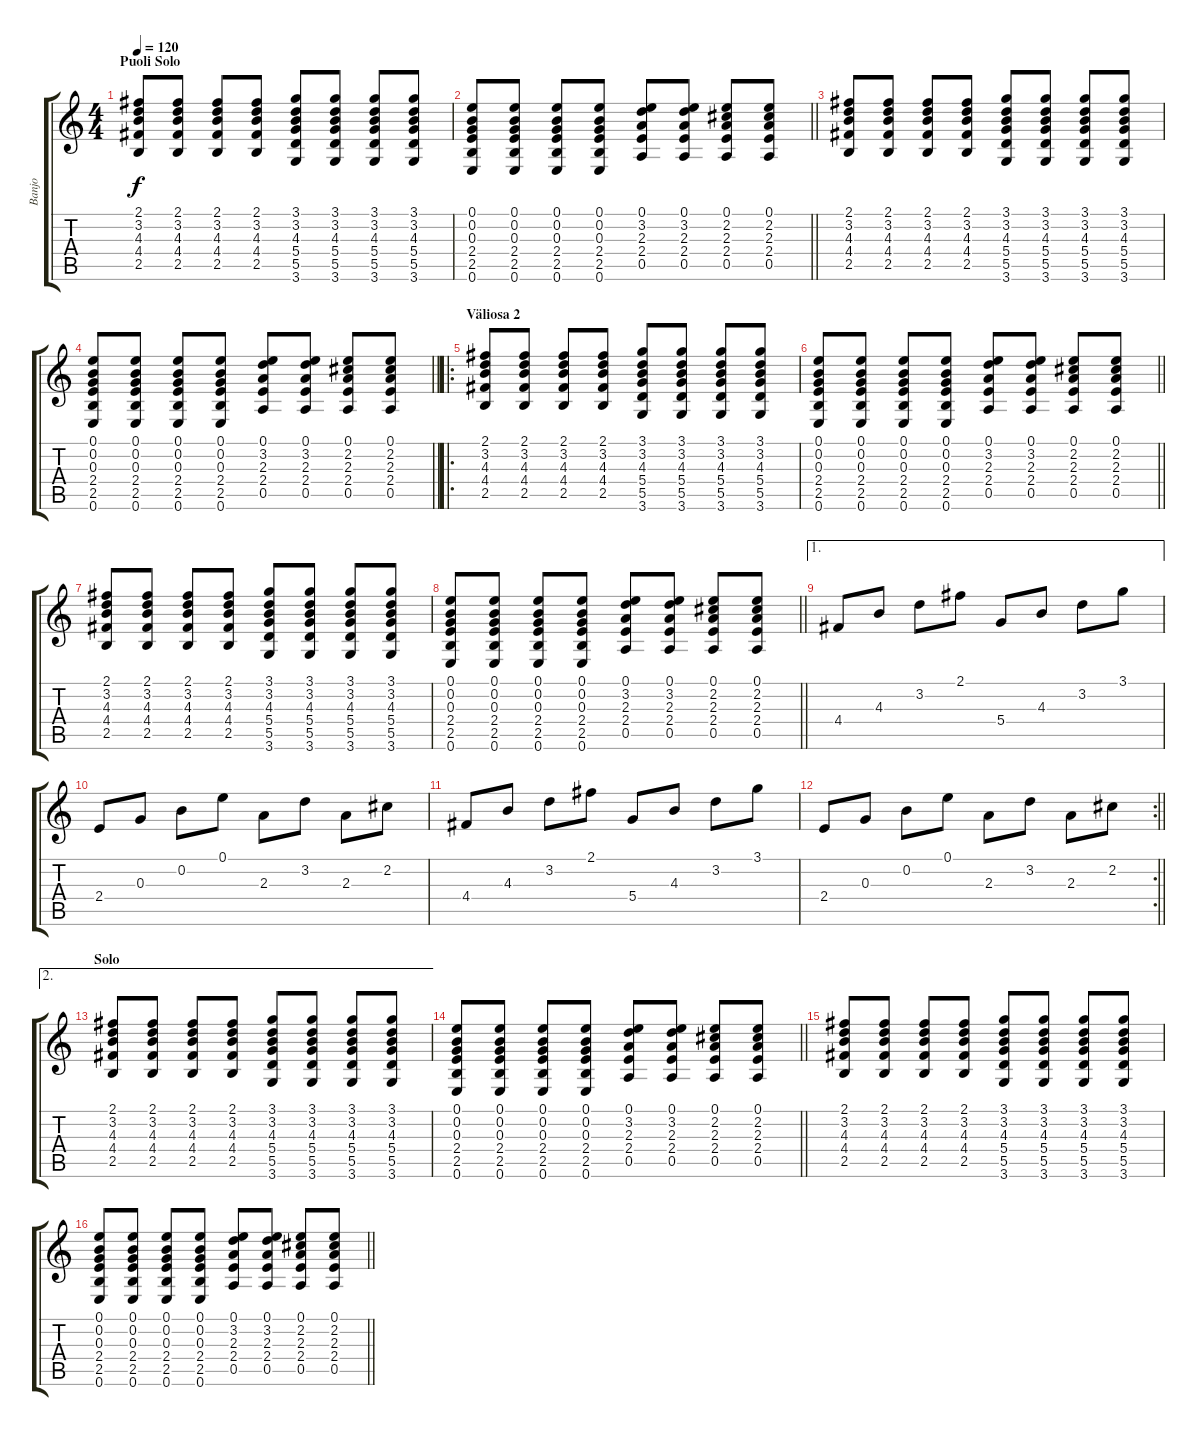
\track ("Banjo" "Banjo") {instrument banjo}
\staff {score tabs}
\tuning (E4 B3 G3 D3 A2 E2) {hide}
\displaytranspose 12
\ts (4 4)
\section ("" "Puoli Solo")
\tempo 120
\clef g2
\ks c
(2.1 3.2 4.3 4.4 2.5).8{dy f} (2.1 3.2 4.3 4.4 2.5).8 (2.1 3.2 4.3 4.4 2.5).8 (2.1 3.2 4.3 4.4 2.5).8 (3.1 3.2 4.3 5.4 5.5 3.6).8 (3.1 3.2 4.3 5.4 5.5 3.6).8 (3.1 3.2 4.3 5.4 5.5 3.6).8 (3.1 3.2 4.3 5.4 5.5 3.6).8 |
\barLineRight lightlight
(0.1 0.2 0.3 2.4 2.5 0.6).8 (0.1 0.2 0.3 2.4 2.5 0.6).8 (0.1 0.2 0.3 2.4 2.5 0.6).8 (0.1 0.2 0.3 2.4 2.5 0.6).8 (0.1 3.2 2.3 2.4 0.5).8 (0.1 3.2 2.3 2.4 0.5).8 (0.1 2.2 2.3 2.4 0.5).8 (0.1 2.2 2.3 2.4 0.5).8 |
(2.1 3.2 4.3 4.4 2.5).8 (2.1 3.2 4.3 4.4 2.5).8 (2.1 3.2 4.3 4.4 2.5).8 (2.1 3.2 4.3 4.4 2.5).8 (3.1 3.2 4.3 5.4 5.5 3.6).8 (3.1 3.2 4.3 5.4 5.5 3.6).8 (3.1 3.2 4.3 5.4 5.5 3.6).8 (3.1 3.2 4.3 5.4 5.5 3.6).8 |
\barLineRight lightlight
(0.1 0.2 0.3 2.4 2.5 0.6).8 (0.1 0.2 0.3 2.4 2.5 0.6).8 (0.1 0.2 0.3 2.4 2.5 0.6).8 (0.1 0.2 0.3 2.4 2.5 0.6).8 (0.1 3.2 2.3 2.4 0.5).8 (0.1 3.2 2.3 2.4 0.5).8 (0.1 2.2 2.3 2.4 0.5).8 (0.1 2.2 2.3 2.4 0.5).8 |
\ro
\section ("" "Väliosa 2")
(2.1 3.2 4.3 4.4 2.5).8 (2.1 3.2 4.3 4.4 2.5).8 (2.1 3.2 4.3 4.4 2.5).8 (2.1 3.2 4.3 4.4 2.5).8 (3.1 3.2 4.3 5.4 5.5 3.6).8 (3.1 3.2 4.3 5.4 5.5 3.6).8 (3.1 3.2 4.3 5.4 5.5 3.6).8 (3.1 3.2 4.3 5.4 5.5 3.6).8 |
\barLineRight lightlight
(0.1 0.2 0.3 2.4 2.5 0.6).8 (0.1 0.2 0.3 2.4 2.5 0.6).8 (0.1 0.2 0.3 2.4 2.5 0.6).8 (0.1 0.2 0.3 2.4 2.5 0.6).8 (0.1 3.2 2.3 2.4 0.5).8 (0.1 3.2 2.3 2.4 0.5).8 (0.1 2.2 2.3 2.4 0.5).8 (0.1 2.2 2.3 2.4 0.5).8 |
(2.1 3.2 4.3 4.4 2.5).8 (2.1 3.2 4.3 4.4 2.5).8 (2.1 3.2 4.3 4.4 2.5).8 (2.1 3.2 4.3 4.4 2.5).8 (3.1 3.2 4.3 5.4 5.5 3.6).8 (3.1 3.2 4.3 5.4 5.5 3.6).8 (3.1 3.2 4.3 5.4 5.5 3.6).8 (3.1 3.2 4.3 5.4 5.5 3.6).8 |
\barLineRight lightlight
(0.1 0.2 0.3 2.4 2.5 0.6).8 (0.1 0.2 0.3 2.4 2.5 0.6).8 (0.1 0.2 0.3 2.4 2.5 0.6).8 (0.1 0.2 0.3 2.4 2.5 0.6).8 (0.1 3.2 2.3 2.4 0.5).8 (0.1 3.2 2.3 2.4 0.5).8 (0.1 2.2 2.3 2.4 0.5).8 (0.1 2.2 2.3 2.4 0.5).8 |
\ae 1
4.4.8 4.3.8 3.2.8 2.1.8 5.4.8 4.3.8 3.2.8 3.1.8 |
2.4.8 0.3.8 0.2.8 0.1.8 2.3.8 3.2.8 2.3.8 2.2.8 |
4.4.8 4.3.8 3.2.8 2.1.8 5.4.8 4.3.8 3.2.8 3.1.8 |
\rc 2
\barLineRight lightlight
2.4.8 0.3.8 0.2.8 0.1.8 2.3.8 3.2.8 2.3.8 2.2.8 |
\ae 2
\section ("" "Solo")
(2.1 3.2 4.3 4.4 2.5).8 (2.1 3.2 4.3 4.4 2.5).8 (2.1 3.2 4.3 4.4 2.5).8 (2.1 3.2 4.3 4.4 2.5).8 (3.1 3.2 4.3 5.4 5.5 3.6).8 (3.1 3.2 4.3 5.4 5.5 3.6).8 (3.1 3.2 4.3 5.4 5.5 3.6).8 (3.1 3.2 4.3 5.4 5.5 3.6).8 |
\barLineRight lightlight
(0.1 0.2 0.3 2.4 2.5 0.6).8 (0.1 0.2 0.3 2.4 2.5 0.6).8 (0.1 0.2 0.3 2.4 2.5 0.6).8 (0.1 0.2 0.3 2.4 2.5 0.6).8 (0.1 3.2 2.3 2.4 0.5).8 (0.1 3.2 2.3 2.4 0.5).8 (0.1 2.2 2.3 2.4 0.5).8 (0.1 2.2 2.3 2.4 0.5).8 |
(2.1 3.2 4.3 4.4 2.5).8 (2.1 3.2 4.3 4.4 2.5).8 (2.1 3.2 4.3 4.4 2.5).8 (2.1 3.2 4.3 4.4 2.5).8 (3.1 3.2 4.3 5.4 5.5 3.6).8 (3.1 3.2 4.3 5.4 5.5 3.6).8 (3.1 3.2 4.3 5.4 5.5 3.6).8 (3.1 3.2 4.3 5.4 5.5 3.6).8 |
\barLineRight lightlight
(0.1 0.2 0.3 2.4 2.5 0.6).8 (0.1 0.2 0.3 2.4 2.5 0.6).8 (0.1 0.2 0.3 2.4 2.5 0.6).8 (0.1 0.2 0.3 2.4 2.5 0.6).8 (0.1 3.2 2.3 2.4 0.5).8 (0.1 3.2 2.3 2.4 0.5).8 (0.1 2.2 2.3 2.4 0.5).8 (0.1 2.2 2.3 2.4 0.5).8
